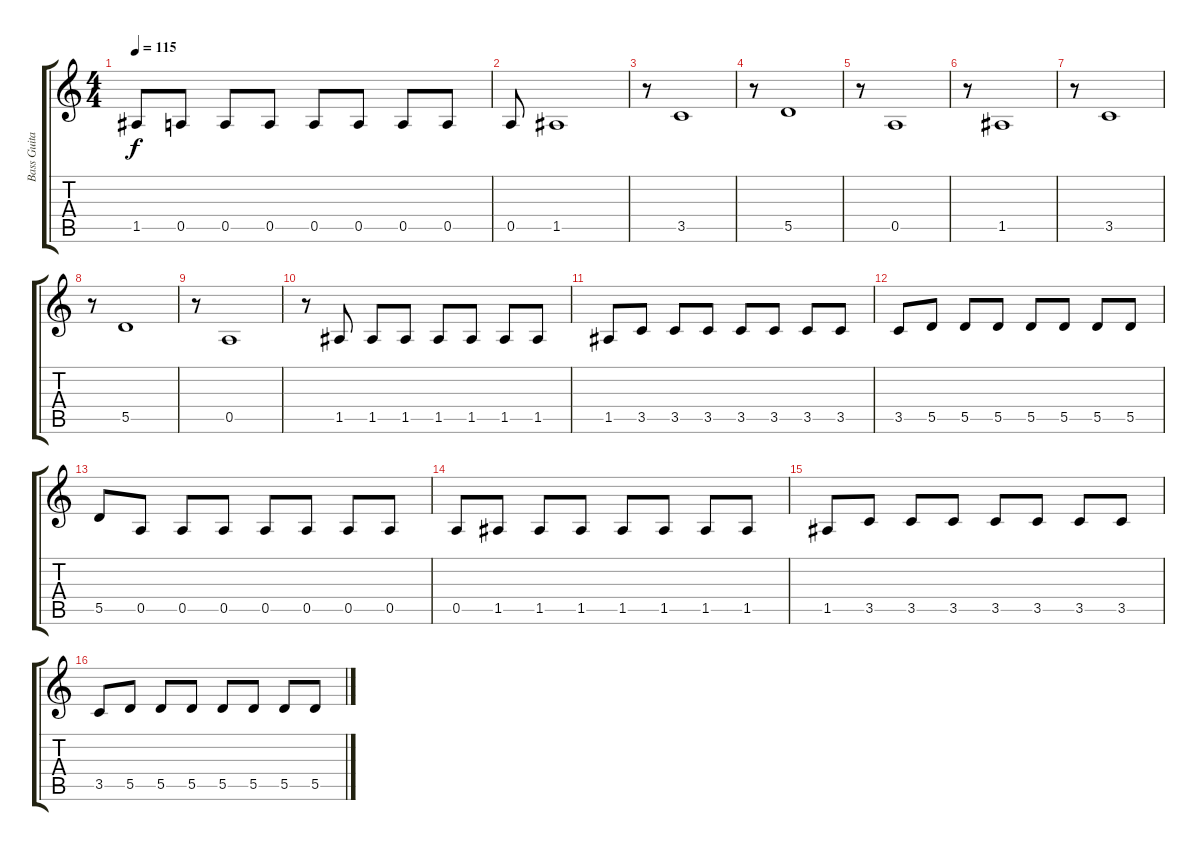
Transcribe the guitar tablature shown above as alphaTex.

\track ("Bass Guitar" "Bass Guita") {instrument electricbassfinger}
\staff {score tabs}
\tuning (E4 B3 G3 D3 A2 D2) {hide}
\ts (4 4)
\tempo 115
\clef g2
\ks c
1.5.8{dy f} 0.5.8 0.5.8 0.5.8 0.5.8 0.5.8 0.5.8 0.5.8 |
0.5.8 1.5.1 |
r.8 3.5.1 |
r.8 5.5.1 |
r.8 0.5.1 |
r.8 1.5.1 |
r.8 3.5.1 |
r.8 5.5.1 |
r.8 0.5.1 |
r.8 1.5.8 1.5.8 1.5.8 1.5.8 1.5.8 1.5.8 1.5.8 |
1.5.8 3.5.8 3.5.8 3.5.8 3.5.8 3.5.8 3.5.8 3.5.8 |
3.5.8 5.5.8 5.5.8 5.5.8 5.5.8 5.5.8 5.5.8 5.5.8 |
5.5.8 0.5.8 0.5.8 0.5.8 0.5.8 0.5.8 0.5.8 0.5.8 |
0.5.8 1.5.8 1.5.8 1.5.8 1.5.8 1.5.8 1.5.8 1.5.8 |
1.5.8 3.5.8 3.5.8 3.5.8 3.5.8 3.5.8 3.5.8 3.5.8 |
3.5.8 5.5.8 5.5.8 5.5.8 5.5.8 5.5.8 5.5.8 5.5.8
